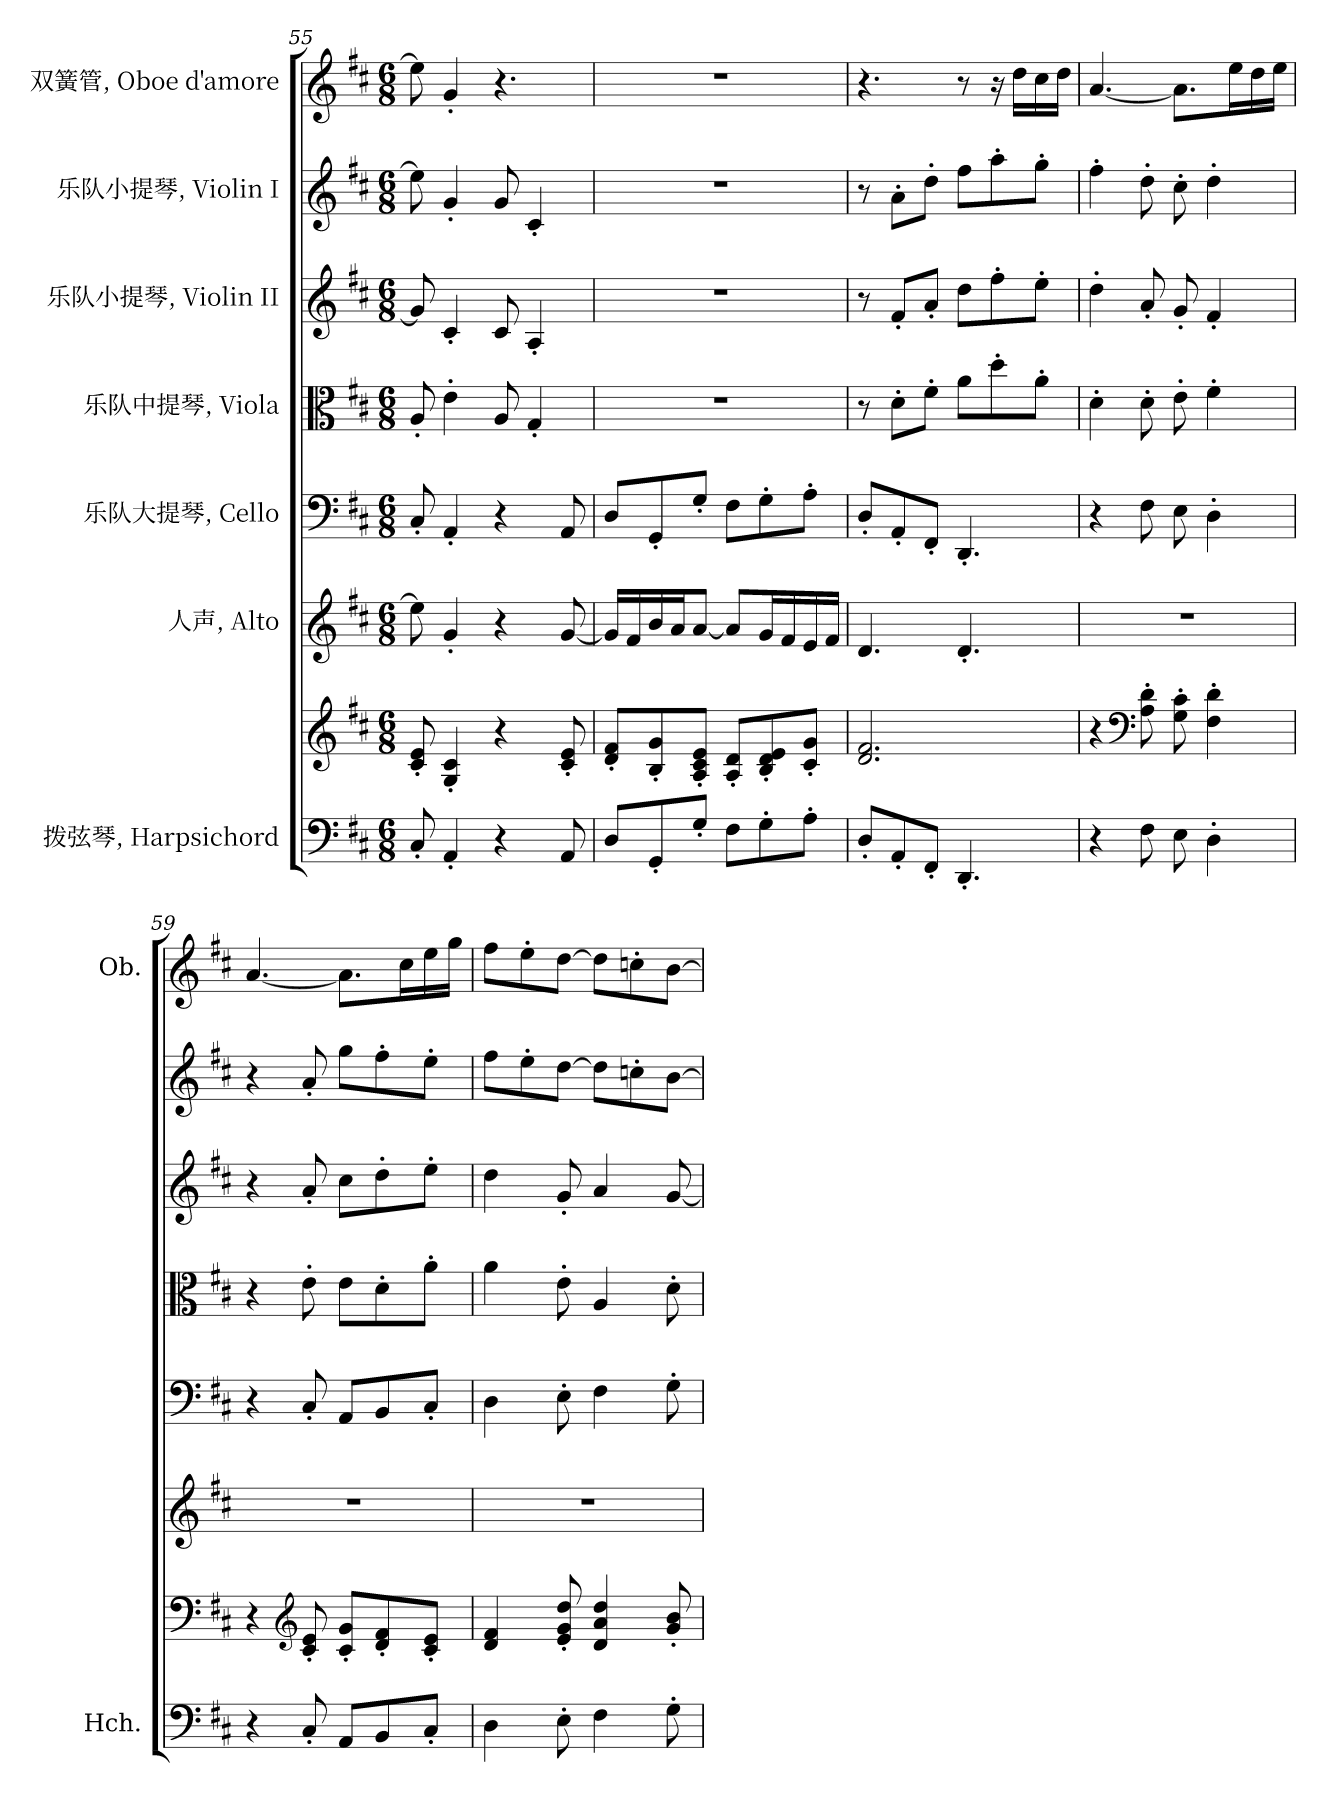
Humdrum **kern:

**kern	**kern	**kern	**kern	**kern	**kern	**kern	**kern
*part7	*part7	*part6	*part5	*part4	*part3	*part2	*part1
*staff8	*staff7	*staff6	*staff5	*staff4	*staff3	*staff2	*staff1
*I"拨弦琴, Harpsichord	*	*I"人声, Alto	*I"乐队大提琴, Cello	*I"乐队中提琴, Viola	*I"乐队小提琴, Violin II	*I"乐队小提琴, Violin I	*I"双簧管, Oboe d'amore
*I'Hch.	*	*	*	*	*	*	*I'Ob.
*clefF4	*clefG2	*clefG2	*clefF4	*clefC3	*clefG2	*clefG2	*clefG2
*k[f#c#]	*k[f#c#]	*k[f#c#]	*k[f#c#]	*k[f#c#]	*k[f#c#]	*k[f#c#]	*k[f#c#]
*M6/8	*M6/8	*M6/8	*M6/8	*M6/8	*M6/8	*M6/8	*M6/8
=55	=55	=55	=55	=55	=55	=55	=55
8C#'/	8c#/' 8e/'	8ee\]	8C#'/	8A'/	8g/]	8ee\]	8ee\]
4AA'/	4G/' 4c#/'	4g'/	4AA'/	4e'\	4c#'/	4g'/	4g'/
4r	4r	4r	4r	8A/	8c#/	8g/	4.r
.	.	.	.	4G'/	4A'/	4c#'/	.
8AA/	8c#/' 8e/'	[8g/	8AA/	.	.	.	.
!!LO:PB:g=z
=56	=56	=56	=56	=56	=56	=56	=56
8D/L	8d/' 8f#/'L	16g/LL]	8D/L	2.r	2.r	2.r	2.r
.	.	16f#/	.	.	.	.	.
8GG'/	8B/' 8g/'	16b/	8GG'/	.	.	.	.
.	.	16a/J	.	.	.	.	.
8G'/J	8A/' 8c#/' 8e/'J	[8a/J	8G'/J	.	.	.	.
8F#\L	8A/' 8d/'L	8a/L]	8F#\L	.	.	.	.
8G'\	8B/' 8d/' 8e/'	16g/L	8G'\	.	.	.	.
.	.	16f#/	.	.	.	.	.
8A'\J	8c#/' 8g/'J	16e/	8A'\J	.	.	.	.
.	.	16f#/JJ	.	.	.	.	.
=57	=57	=57	=57	=57	=57	=57	=57
8D'/L	2.d/ 2.f#/	4.d/	8D'/L	8r	8r	8r	4.r
8AA'/	.	.	8AA'/	8d'\L	8f#'/L	8a'\L	.
8FF#'/J	.	.	8FF#'/J	8f#'\J	8a'/J	8dd'\J	.
4.DD'/	.	4.d'/	4.DD'/	8a\L	8dd\L	8ff#\L	8r
.	.	.	.	8dd'\	8ff#'\	8aa'\	16r
.	.	.	.	.	.	.	16dd\LL
.	.	.	.	8a'\J	8ee'\J	8gg'\J	16cc#\
.	.	.	.	.	.	.	16dd\JJ
=58	=58	=58	=58	=58	=58	=58	=58
4r	4r	2.r	4r	4d'\	4dd'\	4ff#'\	[4.a/
*	*clefF4	*	*	*	*	*	*
8F#\	8A\' 8d\'	.	8F#\	8d'\	8a'/	8dd'\	.
8E\	8G\' 8c#\'	.	8E\	8e'\	8g'/	8cc#'\	8.a\L]
4D'\	4F#\' 4d\'	.	4D'\	4f#'\	4f#'/	4dd'\	.
.	.	.	.	.	.	.	16ee\L
.	.	.	.	.	.	.	16dd\
.	.	.	.	.	.	.	16ee\JJ
=59	=59	=59	=59	=59	=59	=59	=59
4r	4r	2.r	4r	4r	4r	4r	[4.a/
*	*clefG2	*	*	*	*	*	*
8C#'/	8c#/' 8e/'	.	8C#'/	8e'\	8a'/	8a'/	.
8AA/L	8c#/' 8g/'L	.	8AA/L	8e\L	8cc#\L	8gg\L	8.a\L]
8BB/	8d/' 8f#/'	.	8BB/	8d'\	8dd'\	8ff#'\	.
.	.	.	.	.	.	.	16cc#\L
8C#'/J	8c#/' 8e/'J	.	8C#'/J	8a'\J	8ee'\J	8ee'\J	16ee\
.	.	.	.	.	.	.	16gg\JJ
!!LO:PB:g=z
=60	=60	=60	=60	=60	=60	=60	=60
4D\	4d/ 4f#/	2.r	4D\	4a\	4dd\	8ff#\L	8ff#\L
.	.	.	.	.	.	8ee'\	8ee'\
8E'\	8e/' 8g/' 8dd/'	.	8E'\	8e'\	8g'/	[8dd\J	[8dd\J
4F#\	4d/ 4a/ 4dd/	.	4F#\	4A/	4a/	8dd\L]	8dd\L]
.	.	.	.	.	.	8ccn'\	8ccn'\
8G'\	8g/' 8b/'	.	8G'\	8d'\	[8g/	[8b\J	[8b\J
=	=	=	=	=	=	=	=
*-	*-	*-	*-	*-	*-	*-	*-
